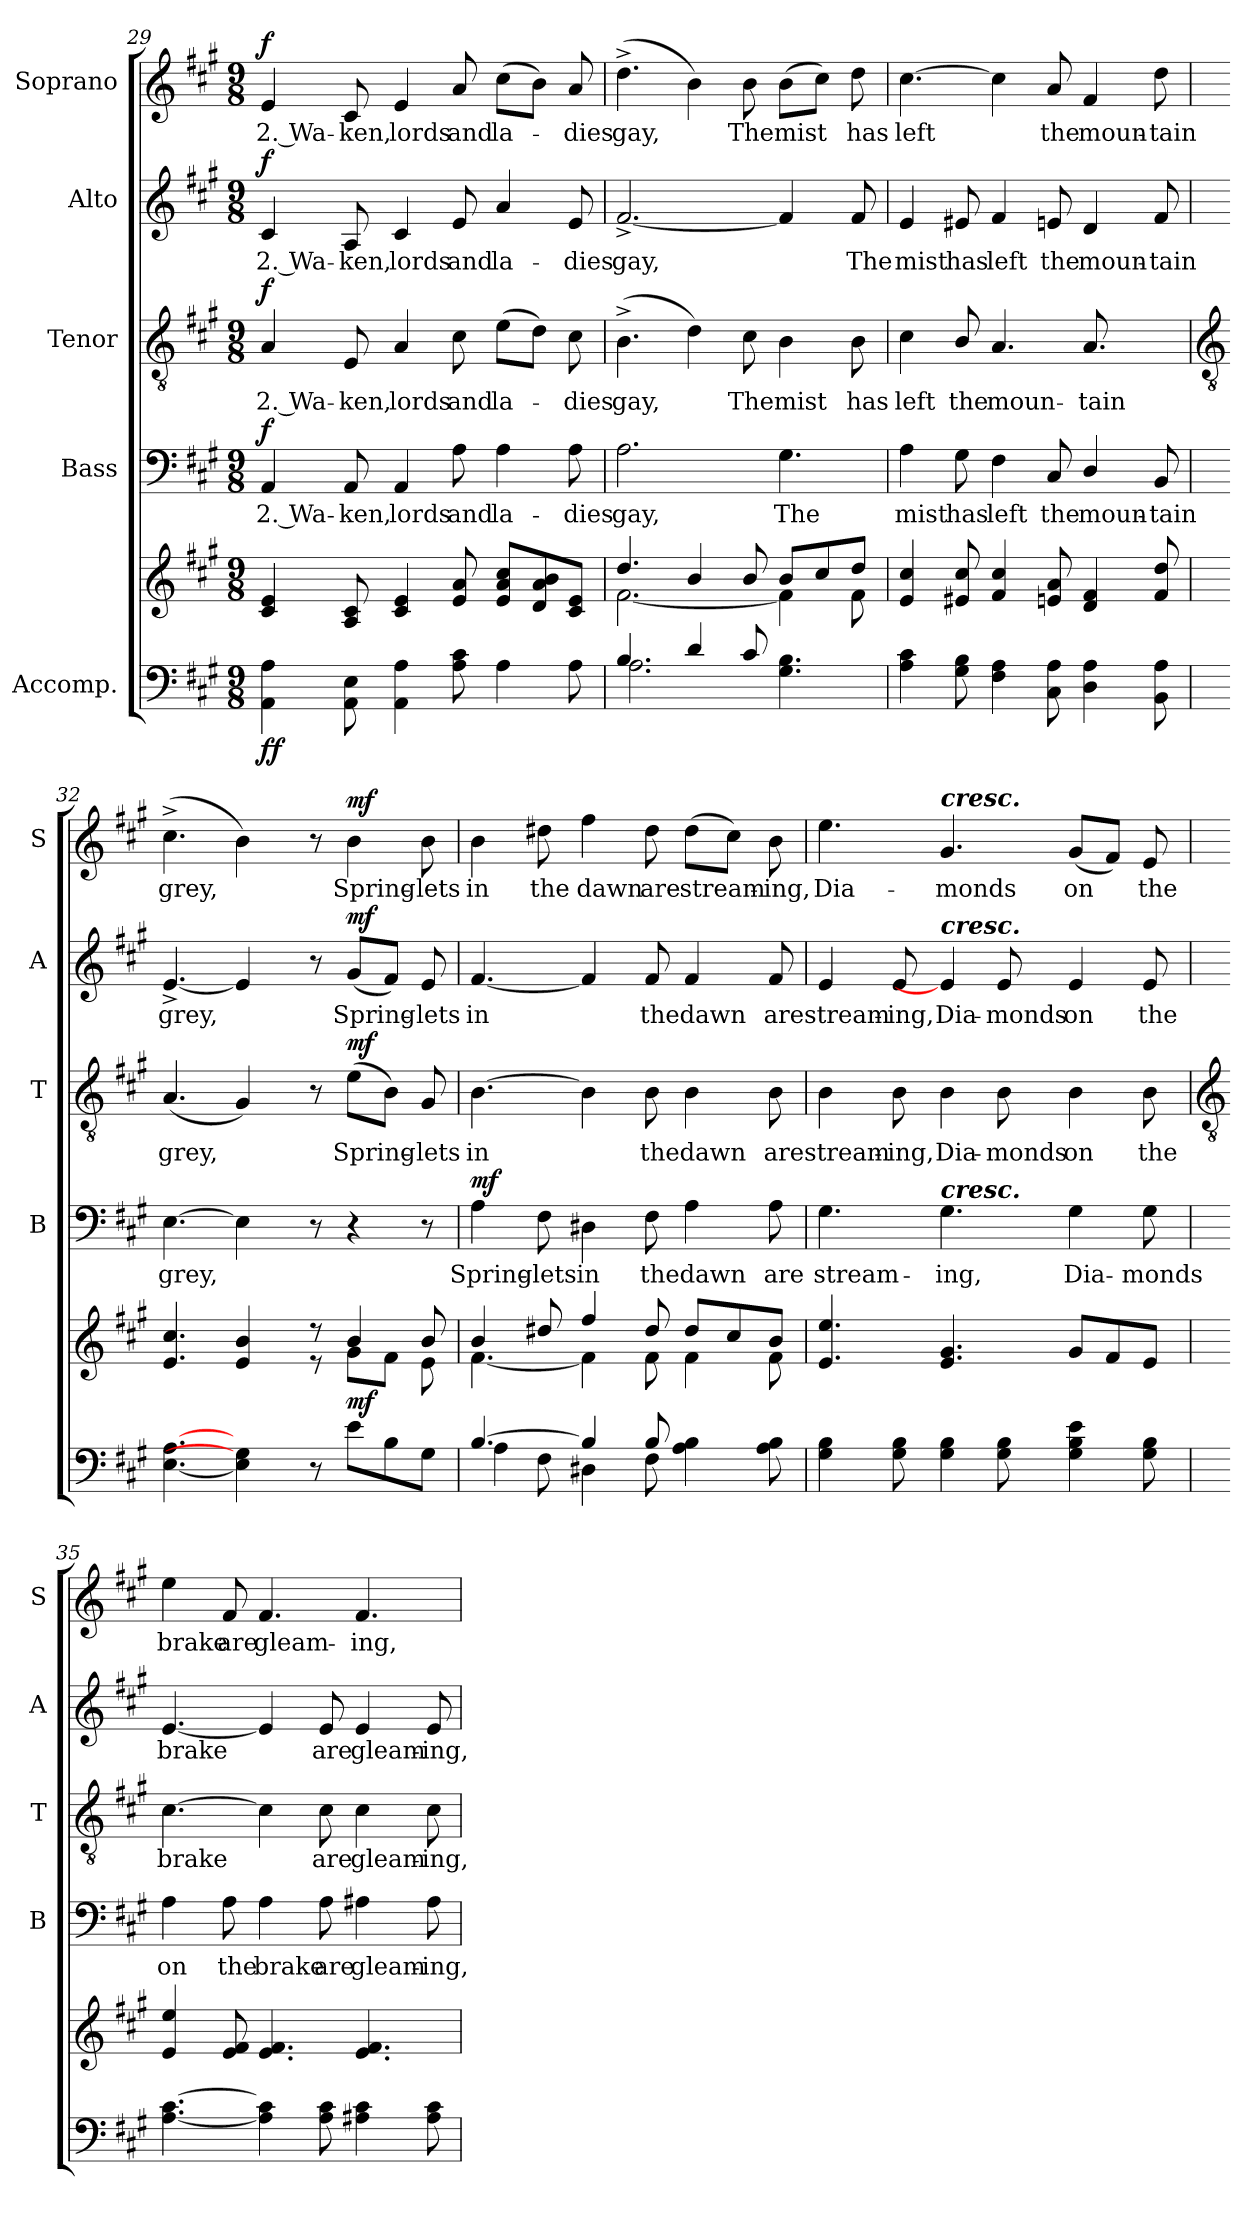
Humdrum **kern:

**kern	**kern	**dynam	**kern	**text	**dynam	**kern	**text	**dynam	**kern	**text	**dynam	**kern	**text	**dynam
*part5	*part5	*part5	*part4	*part4	*part4	*part3	*part3	*part3	*part2	*part2	*part2	*part1	*part1	*part1
*staff6	*staff5	*staff5/6	*staff4	*staff4	*staff4	*staff3	*staff3	*staff3	*staff2	*staff2	*staff2	*staff1	*staff1	*staff1
*I"Accomp.	*	*	*I"Bass	*	*	*I"Tenor	*	*	*I"Alto	*	*	*I"Soprano	*	*
*	*	*	*I'B	*	*	*I'T	*	*	*I'A	*	*	*I'S	*	*
!!LO:LB:g=z
*clefF4	*clefG2	*	*clefF4	*	*	*clefGv2	*	*	*clefG2	*	*	*clefG2	*	*
*k[f#c#g#]	*k[f#c#g#]	*	*k[f#c#g#]	*	*	*k[f#c#g#]	*	*	*k[f#c#g#]	*	*	*k[f#c#g#]	*	*
*A:	*A:	*	*A:	*	*	*A:	*	*	*A:	*	*	*A:	*	*
*M9/8	*M9/8	*	*M9/8	*	*	*M9/8	*	*	*M9/8	*	*	*M9/8	*	*
=29	=29	=29	=29	=29	=29	=29	=29	=29	=29	=29	=29	=29	=29	=29
*^	*^	*	*	*	*	*	*	*	*	*	*	*	*	*
!	!	!	!	!LO:DY:b=2	!	!LO:LY:b	!	!	!LO:LY:b	!	!	!LO:LY:b	!	!	!LO:LY:b	!
!	!	!	!	!LO:DY:n=1:b	!	!	!LO:DY:b	!	!	!LO:DY:b	!	!	!LO:DY:b	!	!	!LO:DY:b
1ryy	4AA\ 4A\	4c#/ 4e/	1ryy	f f	4AA	2. Wa-	f	4A	2. Wa-	f	4c#	2. Wa-	f	4e	2. Wa-	f
!	!	!	!	!	!	!LO:LY:b	!	!	!LO:LY:b	!	!	!LO:LY:b	!	!	!LO:LY:b	!
.	8AA\ 8E\	8A/ 8c#/	.	.	8AA	-ken,	.	8E	-ken,	.	8A	-ken,	.	8c#	-ken,	.
!	!	!	!	!	!	!LO:LY:b	!	!	!LO:LY:b	!	!	!LO:LY:b	!	!	!LO:LY:b	!
.	4AA\ 4A\	4c#/ 4e/	.	.	4AA	lords	.	4A	lords	.	4c#	lords	.	4e	lords	.
!	!	!	!	!	!	!LO:LY:b	!	!	!LO:LY:b	!	!	!LO:LY:b	!	!	!LO:LY:b	!
.	8A\ 8c#\	8e/ 8a/	.	.	8A	and	.	8c#	and	.	8e	and	.	8a	and	.
!	!	!	!	!	!	!LO:LY:b	!	!	!LO:LY:b	!	!	!LO:LY:b	!	!	!LO:LY:b	!
.	4A\	8e/ 8a/ 8cc#/L	.	.	4A	la-	.	(>8eL	la-	.	4a	la-	.	(>8cc#L	la-	.
.	.	8d/ 8a/ 8b/	.	.	.	.	.	8dJ)	.	.	.	.	.	8bJ)	.	.
!	!	!	!	!	!	!LO:LY:b	!	!	!LO:LY:b	!	!	!LO:LY:b	!	!	!LO:LY:b	!
8ryy	8A\	8c#/ 8e/J	8ryy	.	8A	-dies	.	8c#	dies	.	8e	-dies	.	8a	dies	.
=30	=30	=30	=30	=30	=30	=30	=30	=30	=30	=30	=30	=30	=30	=30	=30	=30
!	!	!	!	!	!	!LO:LY:b	!	!	!LO:LY:b	!	!	!LO:LY:b	!	!	!LO:LY:b	!
4.B/	2.A\	4.dd/	[2.f#\	.	2.A	gay,	.	(>4.B^	gay,	.	[2.f#^	gay,	.	(>4.dd^	gay,	.
4d/	.	4b/	.	.	.	.	.	4d)	.	.	.	.	.	4b)	.	.
!	!	!	!	!	!	!	!	!	!LO:LY:b	!	!	!	!	!	!LO:LY:b	!
8c#/	.	8b/	.	.	.	.	.	8c#	The	.	.	.	.	8b	The	.
!	!	!	!	!	!	!LO:LY:b	!	!	!LO:LY:b	!	!	!	!	!	!LO:LY:b	!
4.ryy	4.G#\ 4.B\	8b/L	4f#\]	.	4.G#	The	.	4B	mist	.	4f#]	.	.	(>8bL	mist	.
.	.	8cc#/	.	.	.	.	.	.	.	.	.	.	.	8cc#J)	.	.
!	!	!	!	!	!	!	!	!	!LO:LY:b	!	!	!LO:LY:b	!	!	!LO:LY:b	!
.	.	8dd/J	8f#\	.	.	.	.	8B	has	.	8f#	The	.	8dd	has	.
=31	=31	=31	=31	=31	=31	=31	=31	=31	=31	=31	=31	=31	=31	=31	=31	=31
!	!	!	!	!	!	!LO:LY:b	!	!	!LO:LY:b	!	!	!LO:LY:b	!	!	!LO:LY:b	!
1ryy	4A\ 4c#\	4e/ 4cc#/	1ryy	.	4A	mist	.	4c#	left	.	4e	mist	.	[4.cc#	left	.
!	!	!	!	!	!	!LO:LY:b	!	!	!LO:LY:b	!	!	!LO:LY:b	!	!	!	!
.	8G#\ 8B\	8e#X/ 8cc#/	.	.	8G#	has	.	8B/	the	.	8e#X	has	.	.	.	.
!	!	!	!	!	!	!LO:LY:b	!	!	!LO:LY:b	!	!	!LO:LY:b	!	!	!	!
.	4F#\ 4A\	4f#/ 4cc#/	.	.	4F#	left	.	4.A	moun-	.	4f#	left	.	4cc#]	.	.
!	!	!	!	!	!	!LO:LY:b	!	!	!	!	!	!LO:LY:b	!	!	!LO:LY:b	!
.	8C#\ 8A\	8en/ 8a/	.	.	8C#	the	.	.	.	.	8en	the	.	8a	the	.
!	!	!	!	!	!	!LO:LY:b	!	!	!LO:LY:b	!	!	!LO:LY:b	!	!	!LO:LY:b	!
.	4D\ 4A\	4d/ 4f#/	.	.	4D/	moun-	.	8.A	-tain	.	4d	moun-	.	4f#	moun-	.
.	.	.	.	.	.	.	.	8.ryy	.	.	.	.	.	.	.	.
!	!	!	!	!	!	!LO:LY:b	!	!	!	!	!	!LO:LY:b	!	!	!LO:LY:b	!
8ryy	8BB\ 8A\	8f#/ 8dd/	8ryy	.	8BB	-tain	.	.	.	.	8f#	-tain	.	8dd	-tain	.
!!LO:LB:g=z
=32	=32	=32	=32	=32	=32	=32	=32	=32	=32	=32	=32	=32	=32	=32	=32	=32
*	*	*	*	*	*	*	*	*clefGv2	*	*	*	*	*	*	*	*
!	!	!	!	!	!	!LO:LY:b	!	!	!LO:LY:b	!	!	!LO:LY:b	!	!	!LO:LY:b	!
1ryy	[4.E\ [4.A\	4.e/ 4.cc#/	2ryy	.	[4.E	grey,	.	(<4.A	grey,	.	[4.e^	grey,	.	(>4.cc#^	grey,	.
.	4E\] 4G#\]	4e/ 4b/	.	.	4E]	.	.	4G#)	.	.	4e]	.	.	4b)	.	.
.	.	.	8ryy	.	.	.	.	.	.	.	.	.	.	.	.	.
.	8r	8r	8r	.	8r	.	.	8r	.	.	8r	.	.	8r	.	.
!	!	!	!	!LO:DY:b	!	!	!	!	!LO:LY:b	!LO:DY:b	!	!LO:LY:b	!LO:DY:b	!	!LO:LY:b	!LO:DY:b
.	8e\L	4b/	8g#\L	mf	4r	.	.	(>8eL	Spring-	mf	(<8g#L	Spring-	mf	4b	Spring-	mf
.	8B\	.	8f#\J	.	.	.	.	8BJ)	.	.	8f#J)	.	.	.	.	.
!	!	!	!	!	!	!	!	!	!LO:LY:b	!	!	!LO:LY:b	!	!	!LO:LY:b	!
8ryy	8G#\J	8b/	8e\	.	8r	.	.	8G#	lets	.	8e	lets	.	8b	-lets	.
=33	=33	=33	=33	=33	=33	=33	=33	=33	=33	=33	=33	=33	=33	=33	=33	=33
!	!	!	!	!	!	!LO:LY:b	!LO:DY:b	!	!LO:LY:b	!	!	!LO:LY:b	!	!	!LO:LY:b	!
[4.B/	4A\	4b/	[4.f#\	.	4A	Spring-	mf	[4.B	in	.	[4.f#	in	.	4b	in	.
!	!	!	!	!	!	!LO:LY:b	!	!	!	!	!	!	!	!	!LO:LY:b	!
.	8F#\	8dd#X/	.	.	8F#	-lets	.	.	.	.	.	.	.	8dd#X	the	.
!	!	!	!	!	!	!LO:LY:b	!	!	!	!	!	!	!	!	!LO:LY:b	!
4B/]	4D#X\	4ff#/	4f#\]	.	4D#X	in	.	4B]	.	.	4f#]	.	.	4ff#	dawn	.
!	!	!	!	!	!	!LO:LY:b	!	!	!LO:LY:b	!	!	!LO:LY:b	!	!	!LO:LY:b	!
8B/	8F#\	8dd#/	8f#\	.	8F#	the	.	8B	the	.	8f#	the	.	8dd#	are	.
!	!	!	!	!	!	!LO:LY:b	!	!	!LO:LY:b	!	!	!LO:LY:b	!	!	!LO:LY:b	!
4.ryy	4A\ 4B\	8dd#/L	4f#\	.	4A	dawn	.	4B	dawn	.	4f#	dawn	.	(>8dd#L	stream-	.
.	.	8cc#/	.	.	.	.	.	.	.	.	.	.	.	8cc#J)	.	.
!	!	!	!	!	!	!LO:LY:b	!	!	!LO:LY:b	!	!	!LO:LY:b	!	!	!LO:LY:b	!
.	8A\ 8B\	8b/J	8f#\	.	8A	are	.	8B	are	.	8f#	are	.	8b	-ing,	.
=34	=34	=34	=34	=34	=34	=34	=34	=34	=34	=34	=34	=34	=34	=34	=34	=34
!	!	!	!	!	!	!LO:LY:b	!	!	!LO:LY:b	!	!	!LO:LY:b	!	!	!LO:LY:b	!
1ryy	4G#\ 4B\	4.e/ 4.ee/	1ryy	.	4.G#	stream-	.	4B	stream-	.	4e	stream-	.	4.ee	Dia-	.
!	!	!	!	!	!	!	!	!	!LO:LY:b	!	!	!LO:LY:b	!	!	!	!
.	8G#\ 8B\	.	.	.	.	.	.	8B	-ing,	.	8e	-ing,	.	.	.	.
!	!	!	!	!	!	!	!	!	!	!	!	!	!	!LO:TX:a:Bi:t=cresc.	!	!
!	!	!	!	!	!	!	!	!	!	!	!LO:TX:a:Bi:t=cresc.	!	!	!	!	!
!	!	!	!	!	!LO:TX:a:Bi:t=cresc.	!	!	!	!	!	!	!	!	!	!	!
!	!	!	!	!	!	!LO:LY:b	!	!	!LO:LY:b	!	!	!LO:LY:b	!	!	!LO:LY:b	!
.	4G#\ 4B\	4.e/ 4.g#/	.	.	4.G#	-ing,	.	4B	Dia-	.	4e]	Dia-	.	4.g#	-monds	.
!	!	!	!	!	!	!	!	!	!LO:LY:b	!	!	!LO:LY:b	!	!	!	!
.	8G#\ 8B\	.	.	.	.	.	.	8B	-monds	.	8e	-monds	.	.	.	.
!	!	!	!	!	!	!LO:LY:b	!	!	!LO:LY:b	!	!	!LO:LY:b	!	!	!LO:LY:b	!
.	4G#\ 4B\ 4e\	8g#/L	.	.	4G#	Dia-	.	4B	on	.	4e	on	.	(<8g#L	on	.
.	.	8f#/	.	.	.	.	.	.	.	.	.	.	.	8f#J)	.	.
!	!	!	!	!	!	!LO:LY:b	!	!	!LO:LY:b	!	!	!LO:LY:b	!	!	!LO:LY:b	!
8ryy	8G#\ 8B\	8e/J	8ryy	.	8G#	-monds	.	8B	the	.	8e	the	.	8e	the	.
*v	*v	*	*	*	*	*	*	*	*	*	*	*	*	*	*	*
!!LO:LB:g=z
=35	=35	=35	=35	=35	=35	=35	=35	=35	=35	=35	=35	=35	=35	=35	=35
*	*	*	*	*	*	*	*clefGv2	*	*	*	*	*	*	*	*
*^	*	*	*	*	*	*	*	*	*	*	*	*	*	*	*
!	!	!	!	!	!	!LO:LY:b	!	!	!LO:LY:b	!	!	!LO:LY:b	!	!	!LO:LY:b	!
*v	*v	*	*	*	*	*	*	*	*	*	*	*	*	*	*	*
[4.A [4.c#	4e/ 4ee/	1ryy	.	4A	on	.	[4.c#	brake	.	[4.e	brake	.	4ee	brake	.
!	!	!	!	!	!LO:LY:b	!	!	!	!	!	!	!	!	!LO:LY:b	!
.	8e/ 8f#/	.	.	8A	the	.	.	.	.	.	.	.	8f#	are	.
!	!	!	!	!	!LO:LY:b	!	!	!	!	!	!	!	!	!LO:LY:b	!
4A] 4c#]	4.e/ 4.f#/	.	.	4A	brake	.	4c#]	.	.	4e]	.	.	4.f#	gleam-	.
!	!	!	!	!	!LO:LY:b	!	!	!LO:LY:b	!	!	!LO:LY:b	!	!	!	!
8A 8c#	.	.	.	8A	are	.	8c#	are	.	8e	are	.	.	.	.
!	!	!	!	!	!LO:LY:b	!	!	!LO:LY:b	!	!	!LO:LY:b	!	!	!LO:LY:b	!
4A#X 4c#	4.e/ 4.f#/	.	.	4A#X	gleam-	.	4c#	gleam-	.	4e	gleam-	.	4.f#	-ing,	.
!	!	!	!	!	!LO:LY:b	!	!	!LO:LY:b	!	!	!LO:LY:b	!	!	!	!
8A# 8c#	.	8ryy	.	8A#	-ing,	.	8c#	-ing,	.	8e	-ing,	.	.	.	.
*	*v	*v	*	*	*	*	*	*	*	*	*	*	*	*	*
=	=	=	=	=	=	=	=	=	=	=	=	=	=	=
*-	*-	*-	*-	*-	*-	*-	*-	*-	*-	*-	*-	*-	*-	*-
